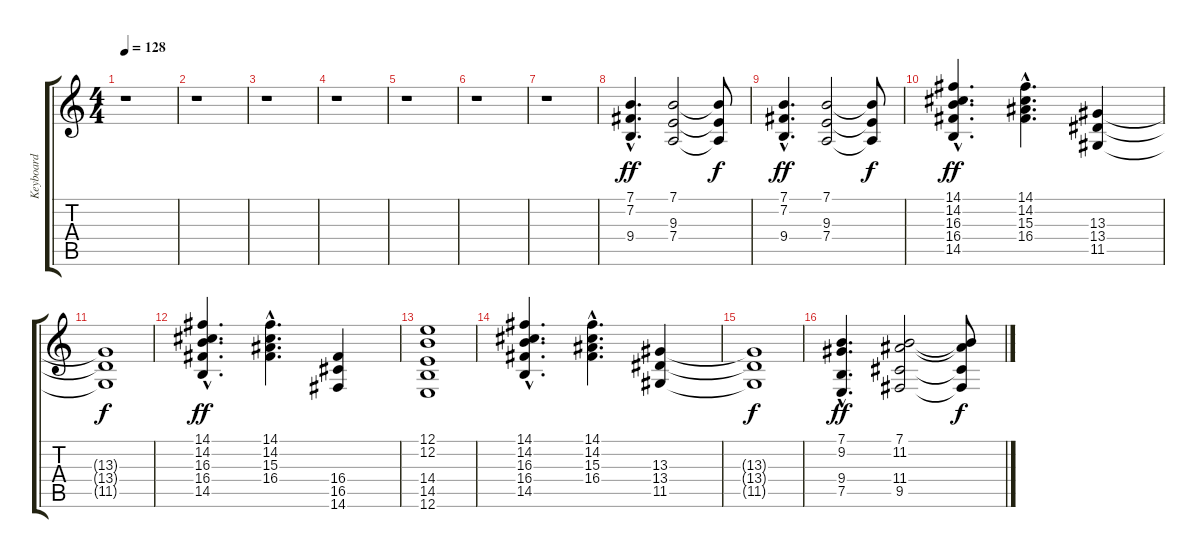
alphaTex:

\track ("Keyboard" "Keyboard") {instrument pad3polysynth}
\staff {score tabs}
\tuning (E4 B3 G3 D3 A2 E2) {hide}
\ts (4 4)
\tempo 128
\clef g2
\ks c
r.1{dy f} |
r.1 |
r.1 |
r.1 |
r.1 |
r.1 |
r.1 |
(7.1{hac} 7.2{hac} 9.4{hac}).4{d dy ff} (7.1 9.3 7.4).2 (7.1{t} 9.3{t} 7.4{t}).8{dy f} |
(7.1{hac} 7.2{hac} 9.4{hac}).4{d dy ff} (7.1 9.3 7.4).2 (7.1{t} 9.3{t} 7.4{t}).8{dy f} |
(14.1{hac} 14.2{hac} 16.3{hac} 16.4{hac} 14.5{hac}).4{d dy ff} (14.1{hac} 14.2{hac} 15.3{hac} 16.4{hac}).4{d} (13.3 13.4 11.5).4 |
(13.3{t} 13.4{t} 11.5{t}).1{dy f} |
(14.1{hac} 14.2{hac} 16.3{hac} 16.4{hac} 14.5{hac}).4{d dy ff} (14.1{hac} 14.2{hac} 15.3{hac} 16.4{hac}).4{d} (16.4 16.5 14.6).4 |
(12.1 12.2 14.4 14.5 12.6).1 |
(14.1{hac} 14.2{hac} 16.3{hac} 16.4{hac} 14.5{hac}).4{d} (14.1{hac} 14.2{hac} 15.3{hac} 16.4{hac}).4{d} (13.3 13.4 11.5).4 |
(13.3{t} 13.4{t} 11.5{t}).1{dy f} |
(7.1{hac} 9.2{hac} 9.4{hac} 7.5{hac}).4{d dy ff} (7.1 11.2 11.4 9.5).2 (7.1{t} 11.2{t} 11.4{t} 9.5{t}).8{dy f}
